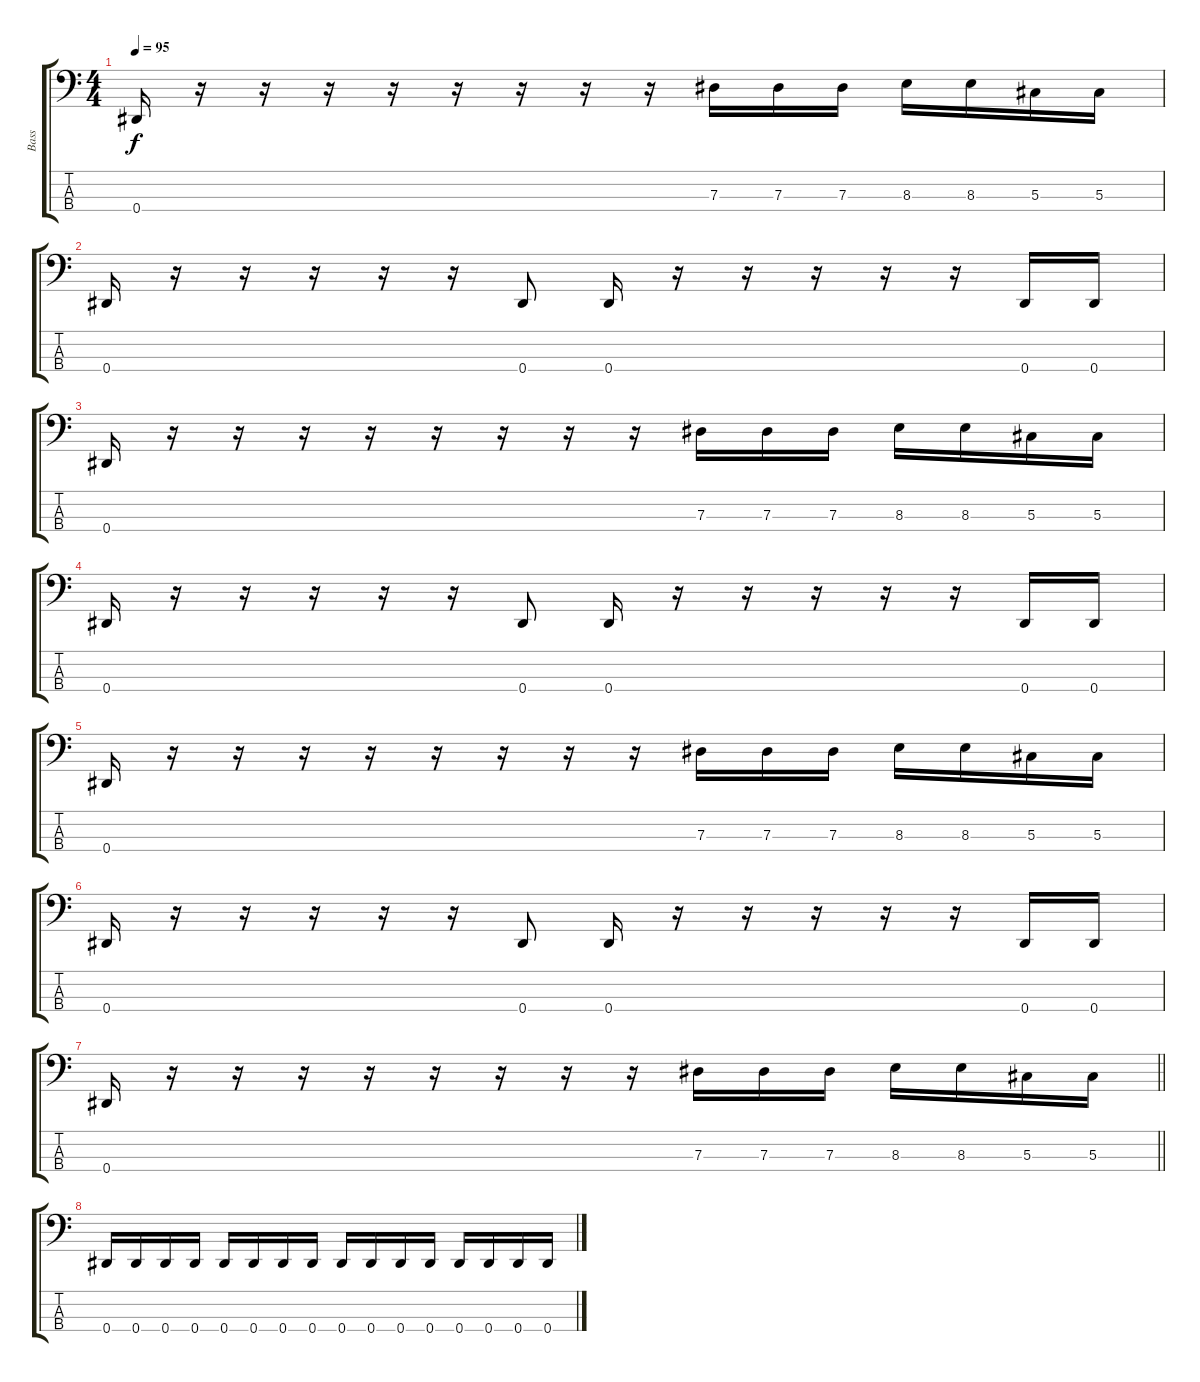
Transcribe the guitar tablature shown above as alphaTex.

\track ("Bass" "Bass") {instrument electricbasspick}
\staff {score tabs}
\tuning (Gb2 Db2 Ab1 Eb1) {hide}
\ts (4 4)
\tempo 95
\clef f4
\ks c
0.4.16{dy f} r.16 r.16 r.16 r.16 r.16 r.16 r.16 r.16 7.3.16 7.3.16 7.3.16 8.3.16 8.3.16 5.3.16 5.3.16 |
0.4.16 r.16 r.16 r.16 r.16 r.16 0.4.8 0.4.16 r.16 r.16 r.16 r.16 r.16 0.4.16 0.4.16 |
0.4.16 r.16 r.16 r.16 r.16 r.16 r.16 r.16 r.16 7.3.16 7.3.16 7.3.16 8.3.16 8.3.16 5.3.16 5.3.16 |
0.4.16 r.16 r.16 r.16 r.16 r.16 0.4.8 0.4.16 r.16 r.16 r.16 r.16 r.16 0.4.16 0.4.16 |
0.4.16 r.16 r.16 r.16 r.16 r.16 r.16 r.16 r.16 7.3.16 7.3.16 7.3.16 8.3.16 8.3.16 5.3.16 5.3.16 |
0.4.16 r.16 r.16 r.16 r.16 r.16 0.4.8 0.4.16 r.16 r.16 r.16 r.16 r.16 0.4.16 0.4.16 |
\barLineRight lightlight
0.4.16 r.16 r.16 r.16 r.16 r.16 r.16 r.16 r.16 7.3.16 7.3.16 7.3.16 8.3.16 8.3.16 5.3.16 5.3.16 |
0.4.16 0.4.16 0.4.16 0.4.16 0.4.16 0.4.16 0.4.16 0.4.16 0.4.16 0.4.16 0.4.16 0.4.16 0.4.16 0.4.16 0.4.16 0.4.16
